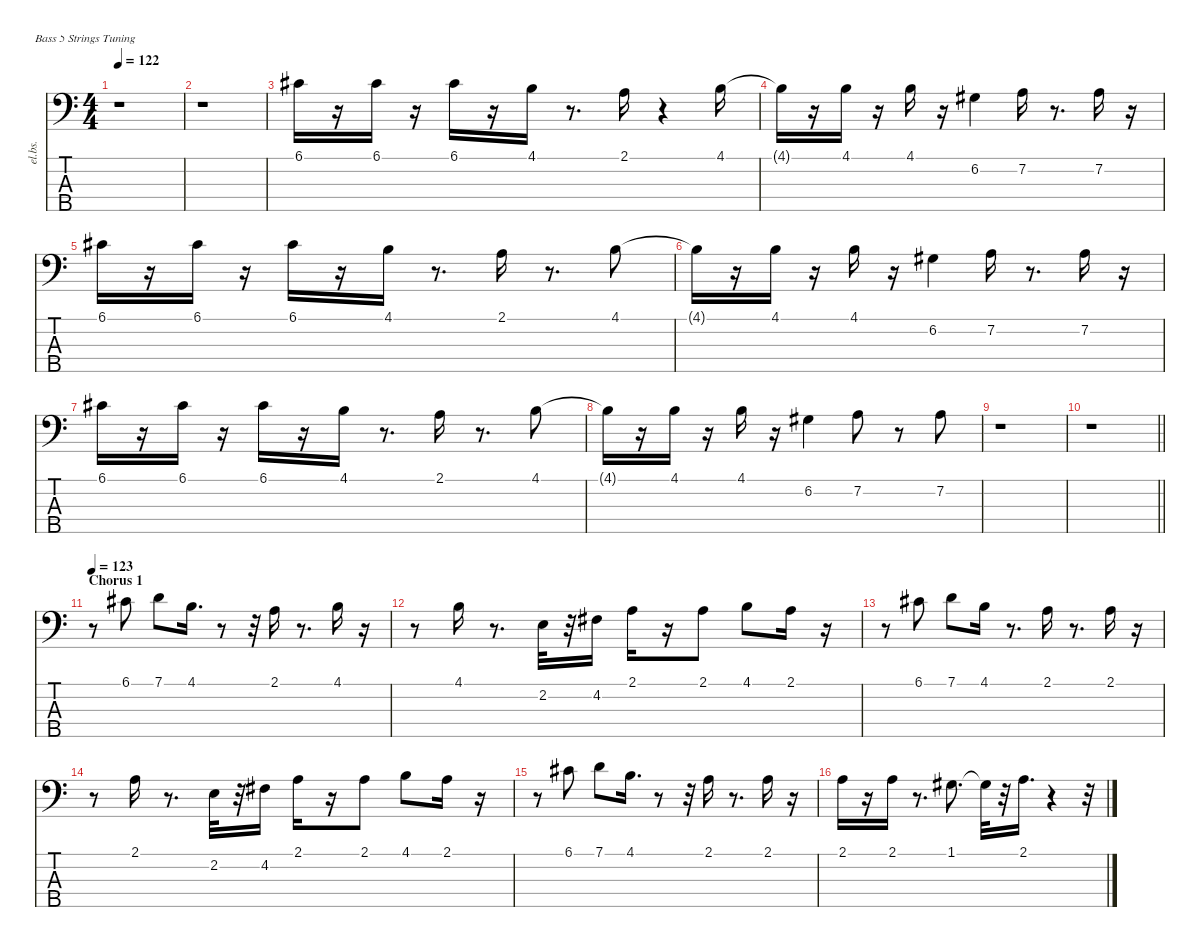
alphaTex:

\defaultSystemsLayout 4
\hideDynamics
\bracketExtendMode nobrackets
\otherSystemsTrackNameOrientation horizontal
\track ("Bass 1" "el.bs.") {defaultSystemsLayout 4 instrument slapbass1}
\staff {score tabs}
\tuning (G2 D2 A1 E1 B0)
\ts (4 4)
\tempo 122
\clef f4
\ks c
r.1{dy f beam Down} |
r.1{beam Down} |
6.1{acc #}.16{dy ff beam Down} r.16{beam Down} 6.1{acc #}.16{dy mf beam Down} r.16{beam Down} 6.1{acc #}.16{dy f beam Down} r.16{beam Down} 4.1.16{beam Down} r.8{d beam Down} 2.1.16{beam Down} r.4{beam Down} 4.1.16{beam Down} |
4.1{t}.16{beam Down} r.16{beam Down} 4.1.16{dy ff beam Down} r.16{beam Down} 4.1.16{dy f beam Down} r.16{beam Down} 6.2{acc #}.4{beam Down} 7.2.16{beam Down} r.8{d beam Down} 7.2.16{beam Down} r.16{beam Down} |
6.1{acc #}.16{dy mf beam Down} r.16{beam Down} 6.1{acc #}.16{beam Down} r.16{beam Down} 6.1{acc #}.16{dy f beam Down} r.16{beam Down} 4.1.16{dy ff beam Down} r.8{d beam Down} 2.1.16{dy f beam Down} r.8{d beam Down} 4.1.8{beam Down} |
4.1{t}.16{beam Down} r.16{beam Down} 4.1.16{beam Down} r.16{beam Down} 4.1.16{beam Down} r.16{beam Down} 6.2{acc #}.4{dy ff beam Down} 7.2.16{beam Down} r.8{d beam Down} 7.2.16{dy f beam Down} r.16{beam Down} |
6.1{acc #}.16{dy mf beam Down} r.16{beam Down} 6.1{acc #}.16{beam Down} r.16{beam Down} 6.1{acc #}.16{beam Down} r.16{beam Down} 4.1.16{dy ff beam Down} r.8{d beam Down} 2.1.16{dy f beam Down} r.8{d beam Down} 4.1.8{dy ff beam Down} |
4.1{t}.16{dy f beam Down} r.16{beam Down} 4.1.16{beam Down} r.16{beam Down} 4.1.16{beam Down} r.16{beam Down} 6.2{acc #}.4{dy ff beam Down} 7.2.8{dy f beam Down} r.8{beam Down} 7.2.8{dy mf beam Down} |
r.1{beam Down} |
\barLineRight lightlight
r.1{beam Down} |
\section ("" "Chorus 1")
\tempo 123
r.8{beam Down} 6.1{acc #}.8{dy f beam Down} 7.1.8{beam Down} 4.1.16{d dy mf beam Down} r.8{beam Down} r.32{beam Down} 2.1.16{beam Down} r.8{d beam Down} 4.1.16{dy f beam Down} r.16{beam Down} |
r.8{beam Down} 4.1.16{beam Down} r.8{d beam Down} 2.2.32{dy mp beam Down} r.32{beam Down} 4.2{acc #}.16{beam Down} 2.1.16{dy mf beam Down} r.16{beam Down} 2.1.8{dy f beam Down} 4.1.8{dy mf beam Down} 2.1.16{beam Down} r.16{beam Down} |
r.8{beam Down} 6.1{acc #}.8{beam Down} 7.1.8{beam Down} 4.1.16{dy f beam Down} r.8{d beam Down} 2.1.16{dy mf beam Down} r.8{d beam Down} 2.1.16{beam Down} r.16{beam Down} |
r.8{beam Down} 2.1.16{dy f beam Down} r.8{d beam Down} 2.2.32{dy mp beam Down} r.32{beam Down} 4.2{acc #}.16{dy mf beam Down} 2.1.16{beam Down} r.16{beam Down} 2.1.8{beam Down} 4.1.8{dy f beam Down} 2.1.16{dy mf beam Down} r.16{beam Down} |
r.8{beam Down} 6.1{acc #}.8{beam Down} 7.1.8{beam Down} 4.1.16{d beam Down} r.8{beam Down} r.32{beam Down} 2.1.16{beam Down} r.8{d beam Down} 2.1.16{beam Down} r.16{beam Down} |
2.1.16{beam Down} r.16{beam Down} 2.1.16{beam Down} r.8{d beam Down} 1.1{acc #}.8{d dy f beam Down} 1.1{t acc #}.32{beam Down} r.32{beam Down} 2.1.16{d dy mf beam Down} r.4{beam Down} r.32{beam Down}
